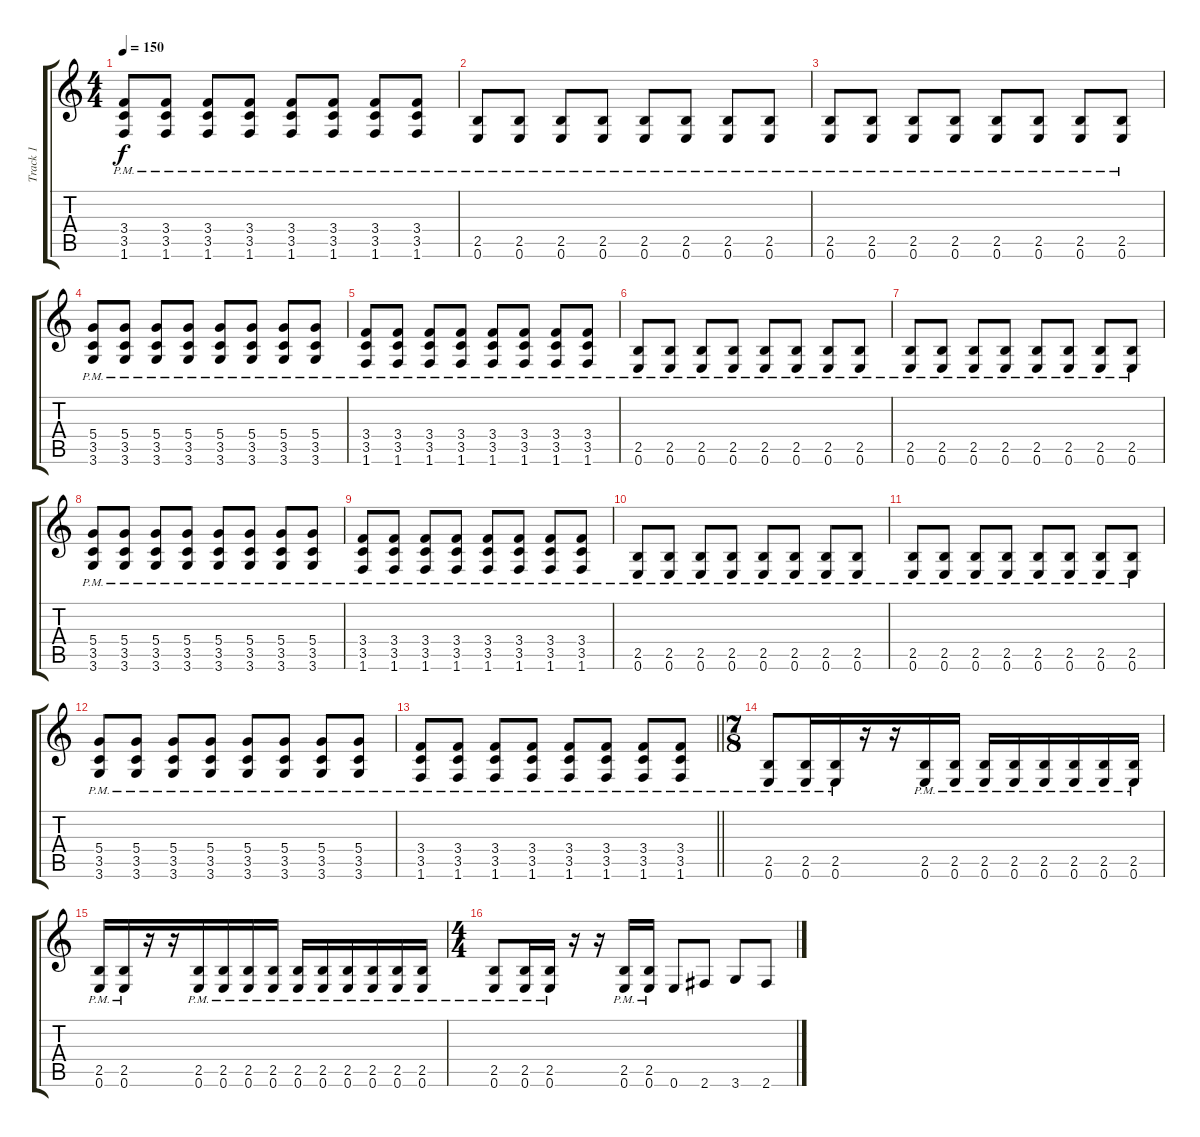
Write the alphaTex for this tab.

\track ("Track 1" "Track 1") {instrument distortionguitar}
\staff {score tabs}
\tuning (E4 B3 G3 D3 A2 E2) {hide}
\ts (4 4)
\tempo 150
\clef g2
\ks c
(3.4{pm} 3.5{pm} 1.6{pm}).8{dy f} (3.4{pm} 3.5{pm} 1.6{pm}).8 (3.4{pm} 3.5{pm} 1.6{pm}).8 (3.4{pm} 3.5{pm} 1.6{pm}).8 (3.4{pm} 3.5{pm} 1.6{pm}).8 (3.4{pm} 3.5{pm} 1.6{pm}).8 (3.4{pm} 3.5{pm} 1.6{pm}).8 (3.4{pm} 3.5{pm} 1.6{pm}).8 |
(2.5{pm} 0.6{pm}).8 (2.5{pm} 0.6{pm}).8 (2.5{pm} 0.6{pm}).8 (2.5{pm} 0.6{pm}).8 (2.5{pm} 0.6{pm}).8 (2.5{pm} 0.6{pm}).8 (2.5{pm} 0.6{pm}).8 (2.5{pm} 0.6{pm}).8 |
(2.5{pm} 0.6{pm}).8 (2.5{pm} 0.6{pm}).8 (2.5{pm} 0.6{pm}).8 (2.5{pm} 0.6{pm}).8 (2.5{pm} 0.6{pm}).8 (2.5{pm} 0.6{pm}).8 (2.5{pm} 0.6{pm}).8 (2.5{pm} 0.6{pm}).8 |
(5.4{pm} 3.5{pm} 3.6{pm}).8 (5.4{pm} 3.5{pm} 3.6{pm}).8 (5.4{pm} 3.5{pm} 3.6{pm}).8 (5.4{pm} 3.5{pm} 3.6{pm}).8 (5.4{pm} 3.5{pm} 3.6{pm}).8 (5.4{pm} 3.5{pm} 3.6{pm}).8 (5.4{pm} 3.5{pm} 3.6{pm}).8 (5.4{pm} 3.5{pm} 3.6{pm}).8 |
(3.4{pm} 3.5{pm} 1.6{pm}).8 (3.4{pm} 3.5{pm} 1.6{pm}).8 (3.4{pm} 3.5{pm} 1.6{pm}).8 (3.4{pm} 3.5{pm} 1.6{pm}).8 (3.4{pm} 3.5{pm} 1.6{pm}).8 (3.4{pm} 3.5{pm} 1.6{pm}).8 (3.4{pm} 3.5{pm} 1.6{pm}).8 (3.4{pm} 3.5{pm} 1.6{pm}).8 |
(2.5{pm} 0.6{pm}).8 (2.5{pm} 0.6{pm}).8 (2.5{pm} 0.6{pm}).8 (2.5{pm} 0.6{pm}).8 (2.5{pm} 0.6{pm}).8 (2.5{pm} 0.6{pm}).8 (2.5{pm} 0.6{pm}).8 (2.5{pm} 0.6{pm}).8 |
(2.5{pm} 0.6{pm}).8 (2.5{pm} 0.6{pm}).8 (2.5{pm} 0.6{pm}).8 (2.5{pm} 0.6{pm}).8 (2.5{pm} 0.6{pm}).8 (2.5{pm} 0.6{pm}).8 (2.5{pm} 0.6{pm}).8 (2.5{pm} 0.6{pm}).8 |
(5.4{pm} 3.5{pm} 3.6{pm}).8 (5.4{pm} 3.5{pm} 3.6{pm}).8 (5.4{pm} 3.5{pm} 3.6{pm}).8 (5.4{pm} 3.5{pm} 3.6{pm}).8 (5.4{pm} 3.5{pm} 3.6{pm}).8 (5.4{pm} 3.5{pm} 3.6{pm}).8 (5.4{pm} 3.5{pm} 3.6{pm}).8 (5.4{pm} 3.5{pm} 3.6{pm}).8 |
(3.4{pm} 3.5{pm} 1.6{pm}).8 (3.4{pm} 3.5{pm} 1.6{pm}).8 (3.4{pm} 3.5{pm} 1.6{pm}).8 (3.4{pm} 3.5{pm} 1.6{pm}).8 (3.4{pm} 3.5{pm} 1.6{pm}).8 (3.4{pm} 3.5{pm} 1.6{pm}).8 (3.4{pm} 3.5{pm} 1.6{pm}).8 (3.4{pm} 3.5{pm} 1.6{pm}).8 |
(2.5{pm} 0.6{pm}).8 (2.5{pm} 0.6{pm}).8 (2.5{pm} 0.6{pm}).8 (2.5{pm} 0.6{pm}).8 (2.5{pm} 0.6{pm}).8 (2.5{pm} 0.6{pm}).8 (2.5{pm} 0.6{pm}).8 (2.5{pm} 0.6{pm}).8 |
(2.5{pm} 0.6{pm}).8 (2.5{pm} 0.6{pm}).8 (2.5{pm} 0.6{pm}).8 (2.5{pm} 0.6{pm}).8 (2.5{pm} 0.6{pm}).8 (2.5{pm} 0.6{pm}).8 (2.5{pm} 0.6{pm}).8 (2.5{pm} 0.6{pm}).8 |
(5.4{pm} 3.5{pm} 3.6{pm}).8 (5.4{pm} 3.5{pm} 3.6{pm}).8 (5.4{pm} 3.5{pm} 3.6{pm}).8 (5.4{pm} 3.5{pm} 3.6{pm}).8 (5.4{pm} 3.5{pm} 3.6{pm}).8 (5.4{pm} 3.5{pm} 3.6{pm}).8 (5.4{pm} 3.5{pm} 3.6{pm}).8 (5.4{pm} 3.5{pm} 3.6{pm}).8 |
\barLineRight lightlight
(3.4{pm} 3.5{pm} 1.6{pm}).8 (3.4{pm} 3.5{pm} 1.6{pm}).8 (3.4{pm} 3.5{pm} 1.6{pm}).8 (3.4{pm} 3.5{pm} 1.6{pm}).8 (3.4{pm} 3.5{pm} 1.6{pm}).8 (3.4{pm} 3.5{pm} 1.6{pm}).8 (3.4{pm} 3.5{pm} 1.6{pm}).8 (3.4{pm} 3.5{pm} 1.6{pm}).8 |
\ts (7 8)
\section ("" "")
(2.5{pm} 0.6{pm}).8 (2.5{pm} 0.6{pm}).16 (2.5{pm} 0.6{pm}).16 r.16 r.16 (2.5{pm} 0.6{pm}).16 (2.5{pm} 0.6{pm}).16 (2.5{pm} 0.6{pm}).16 (2.5{pm} 0.6{pm}).16 (2.5{pm} 0.6{pm}).16 (2.5{pm} 0.6{pm}).16 (2.5{pm} 0.6{pm}).16 (2.5{pm} 0.6{pm}).16 |
(2.5{pm} 0.6{pm}).16 (2.5{pm} 0.6{pm}).16 r.16 r.16 (2.5{pm} 0.6{pm}).16 (2.5{pm} 0.6{pm}).16 (2.5{pm} 0.6{pm}).16 (2.5{pm} 0.6{pm}).16 (2.5{pm} 0.6{pm}).16 (2.5{pm} 0.6{pm}).16 (2.5{pm} 0.6{pm}).16 (2.5{pm} 0.6{pm}).16 (2.5{pm} 0.6{pm}).16 (2.5{pm} 0.6{pm}).16 |
\ts (4 4)
(2.5{pm} 0.6{pm}).8 (2.5{pm} 0.6{pm}).16 (2.5{pm} 0.6{pm}).16 r.16 r.16 (2.5{pm} 0.6{pm}).16 (2.5{pm} 0.6{pm}).16 0.6.8 2.6.8 3.6.8 2.6.8
